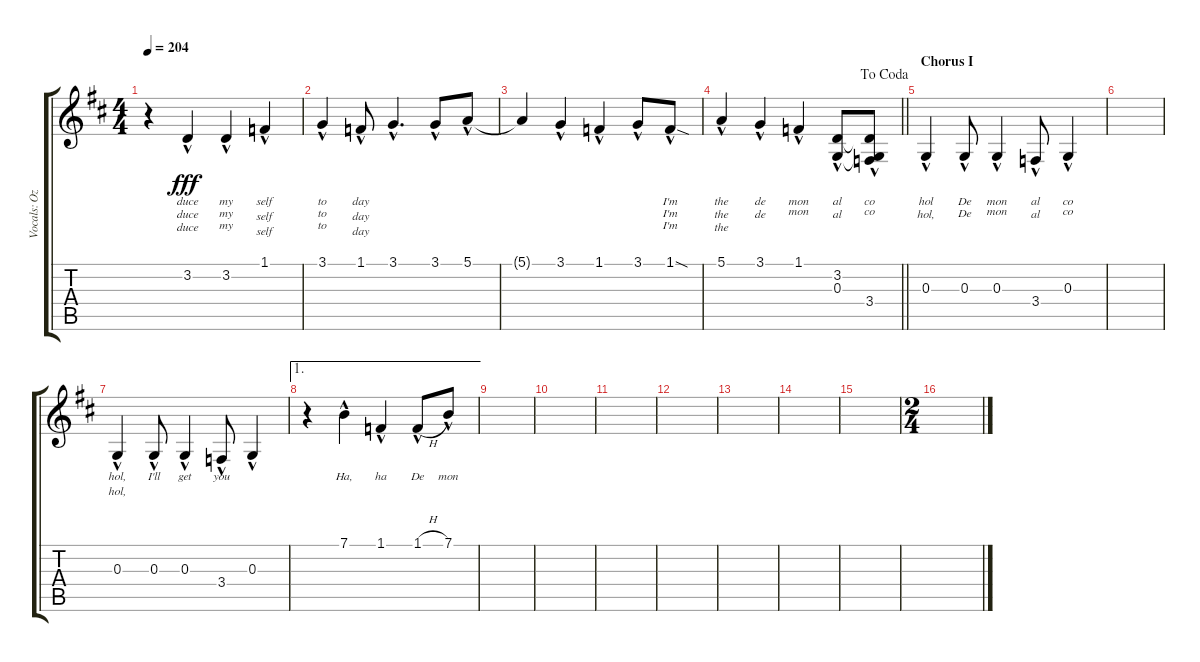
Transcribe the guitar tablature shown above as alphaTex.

\track ("Vocals: Ozzy" "Vocals: Oz") {instrument lead2sawtooth}
\staff {score tabs}
\tuning (E4 B3 G3 D3 A2 E2) {hide}
\ts (4 4)
\tempo 204
\clef g2
\ks d
r.4{dy fff} 3.2{hac}.4{lyrics (0 "duce") lyrics (1 "duce") lyrics (2 "duce") lyrics (3 "") lyrics (4 "")} 3.2{hac}.4{lyrics (0 "my") lyrics (1 "my") lyrics (2 "my") lyrics (3 "") lyrics (4 "")} 1.1{hac}.4{lyrics (0 "self") lyrics (1 "self") lyrics (2 "self") lyrics (3 "") lyrics (4 "")} |
3.1{hac}.4{lyrics (0 "to") lyrics (1 "to") lyrics (2 "to") lyrics (3 "") lyrics (4 "")} 1.1{hac}.8{lyrics (0 "day") lyrics (1 "day") lyrics (2 "day") lyrics (3 "") lyrics (4 "")} 3.1{hac}.4{d lyrics (0 "") lyrics (1 "") lyrics (2 "") lyrics (3 "") lyrics (4 "")} 3.1{hac}.8{lyrics (0 "") lyrics (1 "") lyrics (2 "") lyrics (3 "") lyrics (4 "")} 5.1{hac}.8{lyrics (0 "") lyrics (1 "") lyrics (2 "") lyrics (3 "") lyrics (4 "")} |
5.1{t}.4{lyrics (0 "") lyrics (1 "") lyrics (2 "") lyrics (3 "") lyrics (4 "")} 3.1{hac}.4{lyrics (0 "") lyrics (1 "") lyrics (2 "") lyrics (3 "") lyrics (4 "")} 1.1{hac}.4{lyrics (0 "") lyrics (1 "") lyrics (2 "") lyrics (3 "") lyrics (4 "")} 3.1{hac}.8{lyrics (0 "") lyrics (1 "") lyrics (2 "") lyrics (3 "") lyrics (4 "")} 1.1{sod hac}.8{lyrics (0 "I'm") lyrics (1 "I'm") lyrics (2 "I'm") lyrics (3 "") lyrics (4 "")} |
\jump dacoda
\barLineRight lightlight
5.1{hac}.4{lyrics (0 "the") lyrics (1 "the") lyrics (2 "the") lyrics (3 "") lyrics (4 "")} 3.1{hac}.4{lyrics (0 "de") lyrics (1 "de") lyrics (2 "") lyrics (3 "") lyrics (4 "")} 1.1{hac}.4{lyrics (0 "mon") lyrics (1 "mon") lyrics (2 "") lyrics (3 "") lyrics (4 "")} (3.2{hac} 0.3{hac}).8{lyrics (0 "al") lyrics (1 "al") lyrics (2 "") lyrics (3 "") lyrics (4 "")} (3.2{t} 0.3{t} 3.4{hac}).8{lyrics (0 "co") lyrics (1 "co") lyrics (2 "") lyrics (3 "") lyrics (4 "")} |
\section ("" "Chorus I")
0.3{hac}.4{lyrics (0 "hol") lyrics (1 "hol,") lyrics (2 "") lyrics (3 "") lyrics (4 "")} 0.3{hac}.8{lyrics (0 "De") lyrics (1 "De") lyrics (2 "") lyrics (3 "") lyrics (4 "")} 0.3{hac}.4{lyrics (0 "mon") lyrics (1 "mon") lyrics (2 "") lyrics (3 "") lyrics (4 "")} 3.4{hac}.8{lyrics (0 "al") lyrics (1 "al") lyrics (2 "") lyrics (3 "") lyrics (4 "")} 0.3{hac}.4{lyrics (0 "co") lyrics (1 "co") lyrics (2 "") lyrics (3 "") lyrics (4 "")} |
|
0.3{hac}.4{lyrics (0 "hol,") lyrics (1 "hol,") lyrics (2 "") lyrics (3 "") lyrics (4 "")} 0.3{hac}.8{lyrics (0 "I'll") lyrics (1 "") lyrics (2 "") lyrics (3 "") lyrics (4 "")} 0.3{hac}.4{lyrics (0 "get") lyrics (1 "") lyrics (2 "") lyrics (3 "") lyrics (4 "")} 3.4{hac}.8{lyrics (0 "you") lyrics (1 "") lyrics (2 "") lyrics (3 "") lyrics (4 "")} 0.3{hac}.4{lyrics (0 "") lyrics (1 "") lyrics (2 "") lyrics (3 "") lyrics (4 "")} |
\ae 1
r.4 7.1{hac}.4{lyrics (0 "Ha,") lyrics (1 "") lyrics (2 "") lyrics (3 "") lyrics (4 "")} 1.1{hac}.4{lyrics (0 "ha") lyrics (1 "") lyrics (2 "") lyrics (3 "") lyrics (4 "")} 1.1{h hac}.8{lyrics (0 "De") lyrics (1 "") lyrics (2 "") lyrics (3 "") lyrics (4 "")} 7.1{hac}.8{lyrics (0 "mon") lyrics (1 "") lyrics (2 "") lyrics (3 "") lyrics (4 "")} |
|
|
|
|
|
|
|
\ts (2 4)
